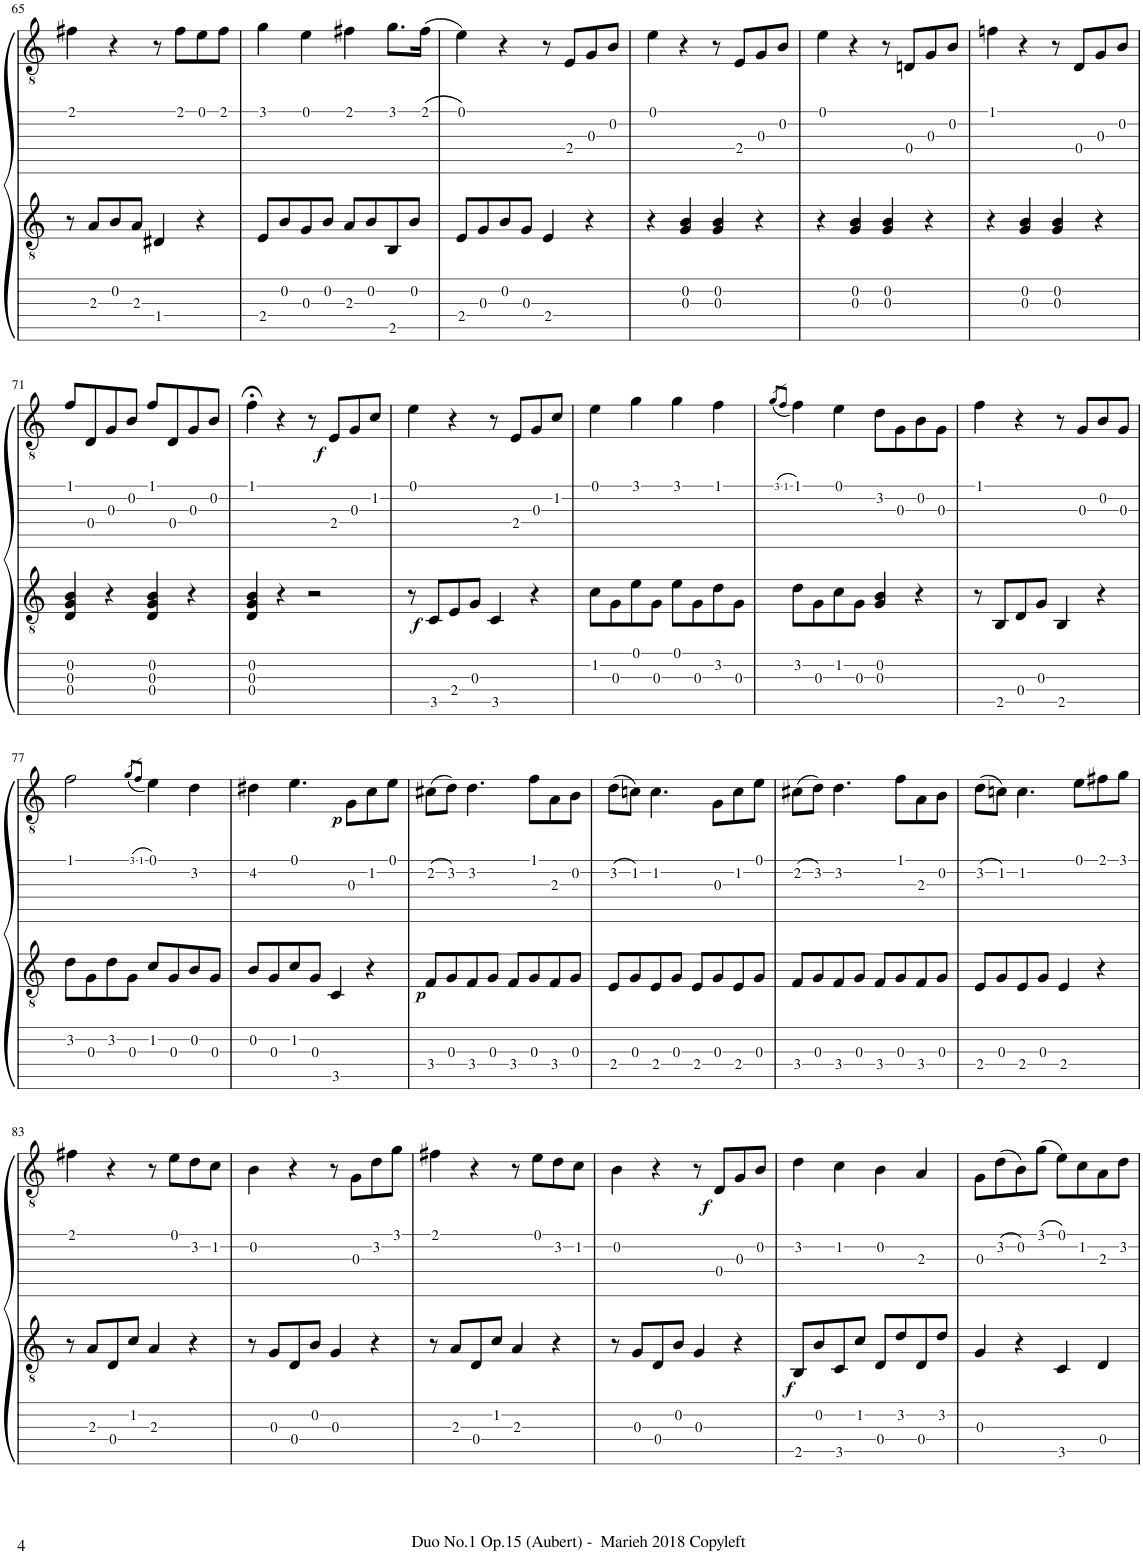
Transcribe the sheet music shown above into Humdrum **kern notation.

**kern	**kern	**kern	**kern
*part4	*part3	*part2	*part1
*staff4	*staff3	*staff2	*staff1
*I"Guitare classique [Tablature]	*I"Guitare classique	*I"Guitare classique [Tablature]	*I"Guitare classique
!!LO:PB:g=z
*	*clefGv2	*	*clefGv2
*k[]	*k[]	*k[]	*k[]
*M2/2	*M2/2	*M2/2	*M2/2
*met(c|)	*met(c|)	*met(c|)	*met(c|)
=65	=65	=65	=65
8r	8r	4f#X	4f#X\
8AL	8A/L	.	.
8B	8B/	4r	4r
8AJ	8A/J	.	.
4D#X	4D#X/	8r	8r
.	.	8f#L	8f#\L
4r	4r	8e	8e\
.	.	8f#J	8f#\J
=66	=66	=66	=66
8EL	8E/L	4g	4g\
8B	8B/	.	.
8G	8G/	4e	4e\
8BJ	8B/J	.	.
8AL	8A/L	4f#X	4f#X\
8B	8B/	.	.
8BB	8BB/	8.gL	8.g\L
8BJ	8B/J	.	.
.	.	(16f#Jk	(16f#\Jk
=67	=67	=67	=67
8EL	8E/L	4e)	4e\)
8G	8G/	.	.
8B	8B/	4r	4r
8GJ	8G/J	.	.
4E	4E/	8r	8r
.	.	8EL	8E/L
4r	4r	8G	8G/
.	.	8BJ	8B/J
=68	=68	=68	=68
4r	4r	4e	4e\
4G 4B	4G/ 4B/	4r	4r
4G 4B	4G/ 4B/	8r	8r
.	.	8EL	8E/L
4r	4r	8G	8G/
.	.	8BJ	8B/J
=69	=69	=69	=69
4r	4r	4e	4e\
4G 4B	4G/ 4B/	4r	4r
4G 4B	4G/ 4B/	8r	8r
.	.	8DnL	8Dn/L
4r	4r	8G	8G/
.	.	8BJ	8B/J
=70	=70	=70	=70
4r	4r	4fn	4fn\
4G 4B	4G/ 4B/	4r	4r
4G 4B	4G/ 4B/	8r	8r
.	.	8DL	8D/L
4r	4r	8G	8G/
.	.	8BJ	8B/J
!!LO:LB:g=z
=71	=71	=71	=71
4D 4G 4B	4D/ 4G/ 4B/	8fL	8f/L
.	.	8D	8D/
4r	4r	8G	8G/
.	.	8BJ	8B/J
4D 4G 4B	4D/ 4G/ 4B/	8fL	8f/L
.	.	8D	8D/
4r	4r	8G	8G/
.	.	8BJ	8B/J
=72	=72	=72	=72
4D 4G 4B	4D/ 4G/ 4B/	4f	4f;<\
4r	4r	4r	4r
2r	2r	8r	8r
.	.	8EL	8E/L
.	.	8G	8G/
.	.	8cJ	8c/J
=73	=73	=73	=73
8r	8r	4e	4e\
8CL	8C/L	.	.
8E	8E/	4r	4r
8GJ	8G/J	.	.
4C	4C/	8r	8r
.	.	8EL	8E/L
4r	4r	8G	8G/
.	.	8cJ	8c/J
=74	=74	=74	=74
8cL	8c\L	4e	4e\
8G	8G\	.	.
8e	8e\	4g	4g\
8GJ	8G\J	.	.
8eL	8e\L	4g	4g\
8G	8G\	.	.
8d	8d\	4f	4f\
8GJ	8G\J	.	.
=75	=75	=75	=75
.	.	(qg	(8qg/L
.	.	qf	8qf/J
8dL	8d\L	4f)	4f\)
8G	8G\	.	.
8c	8c\	4e	4e\
8GJ	8G\J	.	.
4G 4B	4G/ 4B/	8dL	8d\L
.	.	8G	8G\
4r	4r	8B	8B\
.	.	8GJ	8G\J
=76	=76	=76	=76
8r	8r	4f	4f\
8BBL	8BB/L	.	.
8D	8D/	4r	4r
8GJ	8G/J	.	.
4BB	4BB/	8r	8r
.	.	8GL	8G/L
4r	4r	8B	8B/
.	.	8GJ	8G/J
!!LO:LB:g=z
=77	=77	=77	=77
8dL	8d\L	2f	2f\
8G	8G\	.	.
8d	8d\	.	.
8GJ	8G\J	.	.
.	.	(qg	(8qg/L
.	.	qf	8qf/J
8cL	8c/L	4e)	4e\)
8G	8G/	.	.
8B	8B/	4d	4d\
8GJ	8G/J	.	.
=78	=78	=78	=78
8BL	8B/L	4d#X	4d#X\
8G	8G/	.	.
8c	8c/	4.e	4.e\
8GJ	8G/J	.	.
4C	4C/	.	.
.	.	8GL	8G\L
4r	4r	8c	8c\
.	.	8eJ	8e\J
=79	=79	=79	=79
8FL	8F/L	(8c#XL	(8c#X\L
8G	8G/	8dJ)	8d\J)
8F	8F/	4.d	4.d\
8GJ	8G/J	.	.
8FL	8F/L	.	.
8G	8G/	8fL	8f\L
8F	8F/	8A	8A\
8GJ	8G/J	8BJ	8B\J
=80	=80	=80	=80
8EL	8E/L	(8dL	(8d\L
8G	8G/	8cnJ)	8cn\J)
8E	8E/	4.c	4.c\
8GJ	8G/J	.	.
8EL	8E/L	.	.
8G	8G/	8GL	8G\L
8E	8E/	8c	8c\
8GJ	8G/J	8eJ	8e\J
=81	=81	=81	=81
8FL	8F/L	(8c#XL	(8c#X\L
8G	8G/	8dJ)	8d\J)
8F	8F/	4.d	4.d\
8GJ	8G/J	.	.
8FL	8F/L	.	.
8G	8G/	8fL	8f\L
8F	8F/	8A	8A\
8GJ	8G/J	8BJ	8B\J
=82	=82	=82	=82
8EL	8E/L	(8dL	(8d\L
8G	8G/	8cnJ)	8cn\J)
8E	8E/	4.c	4.c\
8GJ	8G/J	.	.
4E	4E/	.	.
.	.	8eL	8e\L
4r	4r	8f#	8f#X\
.	.	8gJ	8g\J
!!LO:LB:g=z
=83	=83	=83	=83
8r	8r	4f#X	4f#X\
8AL	8A/L	.	.
8D	8D/	4r	4r
8cJ	8c/J	.	.
4A	4A/	8r	8r
.	.	8eL	8e\L
4r	4r	8d	8d\
.	.	8cJ	8c\J
=84	=84	=84	=84
8r	8r	4B	4B\
8GL	8G/L	.	.
8D	8D/	4r	4r
8BJ	8B/J	.	.
4G	4G/	8r	8r
.	.	8GL	8G\L
4r	4r	8d	8d\
.	.	8gJ	8g\J
=85	=85	=85	=85
8r	8r	4f#X	4f#X\
8AL	8A/L	.	.
8D	8D/	4r	4r
8cJ	8c/J	.	.
4A	4A/	8r	8r
.	.	8eL	8e\L
4r	4r	8d	8d\
.	.	8cJ	8c\J
=86	=86	=86	=86
8r	8r	4B	4B\
8GL	8G/L	.	.
8D	8D/	4r	4r
8BJ	8B/J	.	.
4G	4G/	8r	8r
.	.	8DL	8D/L
4r	4r	8G	8G/
.	.	8BJ	8B/J
=87	=87	=87	=87
8BBL	8BB/L	4d	4d\
8B	8B/	.	.
8C	8C/	4c	4c\
8cJ	8c/J	.	.
8DL	8D/L	4B	4B\
8d	8d/	.	.
8D	8D/	4A	4A/
8dJ	8d/J	.	.
=88	=88	=88	=88
4G	4G/	8GL	8G\L
.	.	(8d	(8d\
4r	4r	8B)	8B\)
.	.	(8gJ	(8g\J
4C	4C/	8eL)	8e\L)
.	.	8c	8c\
4D	4D/	8A	8A\
.	.	8dJ	8d\J
=	=	=	=
*-	*-	*-	*-
